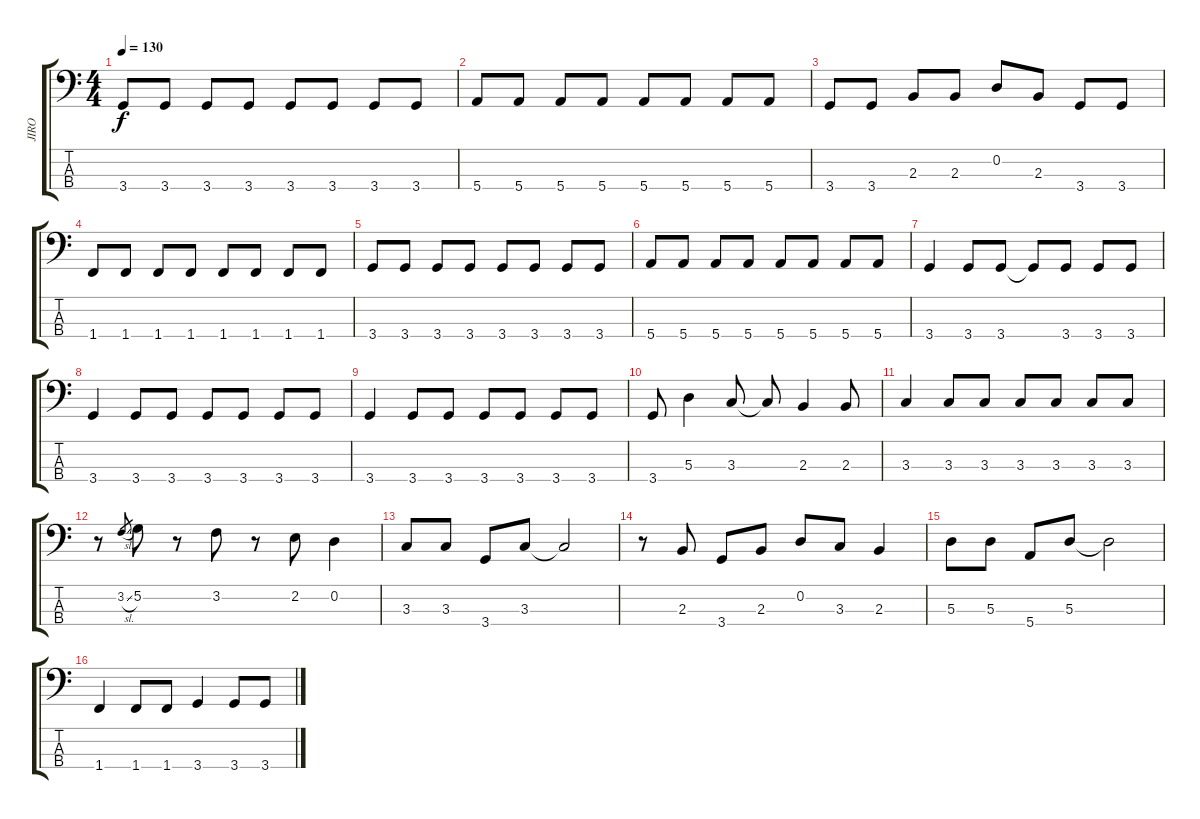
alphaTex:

\track ("JIRO" "JIRO") {instrument electricbasspick}
\staff {score tabs}
\tuning (G2 D2 A1 E1) {hide}
\ts (4 4)
\tempo 130
\clef f4
\ks c
3.4.8{dy f} 3.4.8 3.4.8 3.4.8 3.4.8 3.4.8 3.4.8 3.4.8 |
5.4.8 5.4.8 5.4.8 5.4.8 5.4.8 5.4.8 5.4.8 5.4.8 |
3.4.8 3.4.8 2.3.8 2.3.8 0.2.8 2.3.8 3.4.8 3.4.8 |
1.4.8 1.4.8 1.4.8 1.4.8 1.4.8 1.4.8 1.4.8 1.4.8 |
3.4.8 3.4.8 3.4.8 3.4.8 3.4.8 3.4.8 3.4.8 3.4.8 |
5.4.8 5.4.8 5.4.8 5.4.8 5.4.8 5.4.8 5.4.8 5.4.8 |
3.4.4 3.4.8 3.4.8 3.4{t}.8 3.4.8 3.4.8 3.4.8 |
3.4.4 3.4.8 3.4.8 3.4.8 3.4.8 3.4.8 3.4.8 |
3.4.4 3.4.8 3.4.8 3.4.8 3.4.8 3.4.8 3.4.8 |
3.4.8 5.3.4 3.3.8 3.3{t}.8 2.3.4 2.3.8 |
3.3.4 3.3.8 3.3.8 3.3.8 3.3.8 3.3.8 3.3.8 |
r.8 3.2{sl}.8{gr} 5.2.8 r.8 3.2.8 r.8 2.2.8 0.2.4 |
3.3.8 3.3.8 3.4.8 3.3.8 3.3{t}.2 |
r.8 2.3.8 3.4.8 2.3.8 0.2.8 3.3.8 2.3.4 |
5.3.8 5.3.8 5.4.8 5.3.8 5.3{t}.2 |
1.4.4 1.4.8 1.4.8 3.4.4 3.4.8 3.4.8
